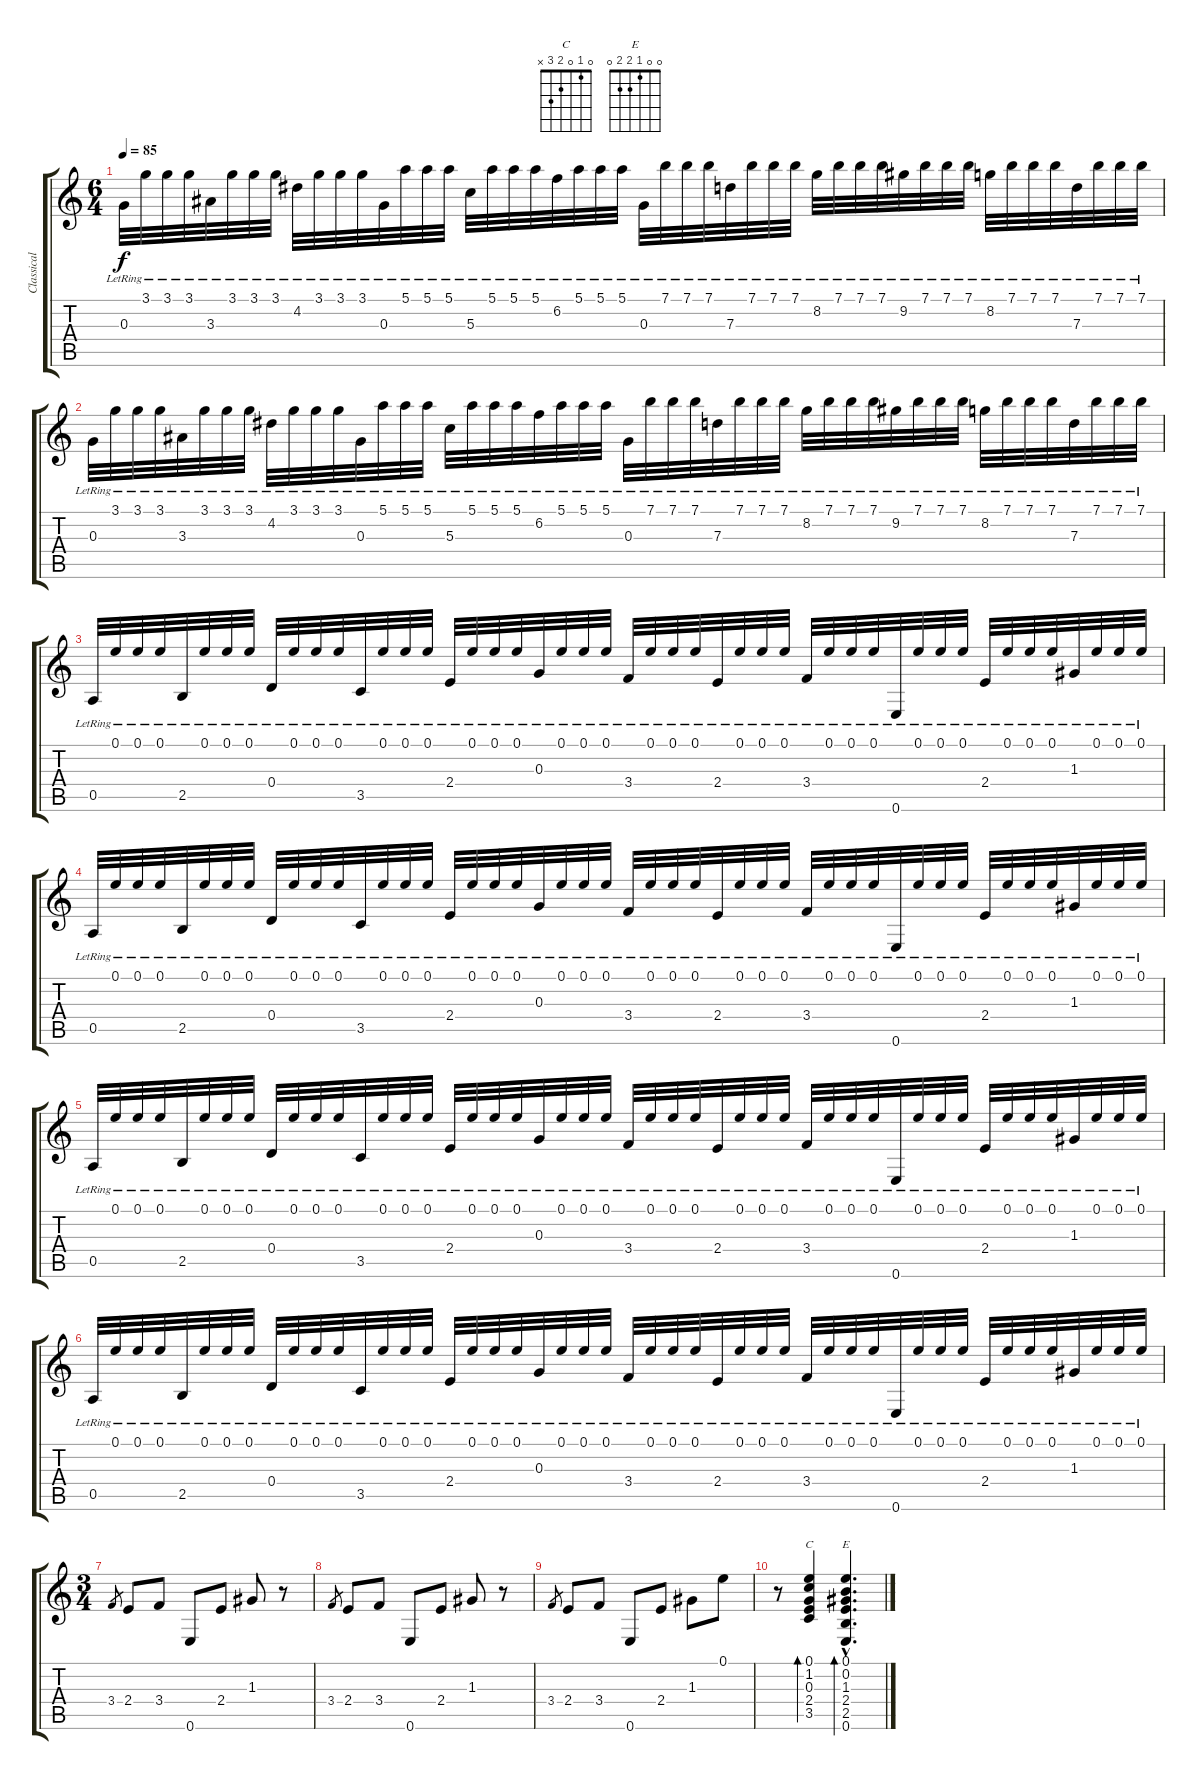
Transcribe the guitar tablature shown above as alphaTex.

\track ("Classical Guitar" "Classical ") {instrument acousticguitarnylon}
\staff {score tabs}
\tuning (E4 B3 G3 D3 A2 E2) {hide}
\chord ("C" 0 1 0 2 3 x)
\chord ("E" 0 0 1 2 2 0)
\ts (6 4)
\tempo 85
\clef g2
\ks c
0.3{lr}.32{dy f} 3.1{lr}.32 3.1{lr}.32 3.1{lr}.32 3.3{lr}.32 3.1{lr}.32 3.1{lr}.32 3.1{lr}.32 4.2{lr}.32 3.1{lr}.32 3.1{lr}.32 3.1{lr}.32 0.3{lr}.32 5.1{lr}.32 5.1{lr}.32 5.1{lr}.32 5.3{lr}.32 5.1{lr}.32 5.1{lr}.32 5.1{lr}.32 6.2{lr}.32 5.1{lr}.32 5.1{lr}.32 5.1{lr}.32 0.3{lr}.32 7.1{lr}.32 7.1{lr}.32 7.1{lr}.32 7.3{lr}.32 7.1{lr}.32 7.1{lr}.32 7.1{lr}.32 8.2{lr}.32 7.1{lr}.32 7.1{lr}.32 7.1{lr}.32 9.2{lr}.32 7.1{lr}.32 7.1{lr}.32 7.1{lr}.32 8.2{lr}.32 7.1{lr}.32 7.1{lr}.32 7.1{lr}.32 7.3{lr}.32 7.1{lr}.32 7.1{lr}.32 7.1{lr}.32 |
0.3{lr}.32 3.1{lr}.32 3.1{lr}.32 3.1{lr}.32 3.3{lr}.32 3.1{lr}.32 3.1{lr}.32 3.1{lr}.32 4.2{lr}.32 3.1{lr}.32 3.1{lr}.32 3.1{lr}.32 0.3{lr}.32 5.1{lr}.32 5.1{lr}.32 5.1{lr}.32 5.3{lr}.32 5.1{lr}.32 5.1{lr}.32 5.1{lr}.32 6.2{lr}.32 5.1{lr}.32 5.1{lr}.32 5.1{lr}.32 0.3{lr}.32 7.1{lr}.32 7.1{lr}.32 7.1{lr}.32 7.3{lr}.32 7.1{lr}.32 7.1{lr}.32 7.1{lr}.32 8.2{lr}.32 7.1{lr}.32 7.1{lr}.32 7.1{lr}.32 9.2{lr}.32 7.1{lr}.32 7.1{lr}.32 7.1{lr}.32 8.2{lr}.32 7.1{lr}.32 7.1{lr}.32 7.1{lr}.32 7.3{lr}.32 7.1{lr}.32 7.1{lr}.32 7.1{lr}.32 |
0.5{lr}.32 0.1{lr}.32 0.1{lr}.32 0.1{lr}.32 2.5{lr}.32 0.1{lr}.32 0.1{lr}.32 0.1{lr}.32 0.4{lr}.32 0.1{lr}.32 0.1{lr}.32 0.1{lr}.32 3.5{lr}.32 0.1{lr}.32 0.1{lr}.32 0.1{lr}.32 2.4{lr}.32 0.1{lr}.32 0.1{lr}.32 0.1{lr}.32 0.3{lr}.32 0.1{lr}.32 0.1{lr}.32 0.1{lr}.32 3.4{lr}.32 0.1{lr}.32 0.1{lr}.32 0.1{lr}.32 2.4{lr}.32 0.1{lr}.32 0.1{lr}.32 0.1{lr}.32 3.4{lr}.32 0.1{lr}.32 0.1{lr}.32 0.1{lr}.32 0.6{lr}.32 0.1{lr}.32 0.1{lr}.32 0.1{lr}.32 2.4{lr}.32 0.1{lr}.32 0.1{lr}.32 0.1{lr}.32 1.3{lr}.32 0.1{lr}.32 0.1{lr}.32 0.1{lr}.32 |
0.5{lr}.32 0.1{lr}.32 0.1{lr}.32 0.1{lr}.32 2.5{lr}.32 0.1{lr}.32 0.1{lr}.32 0.1{lr}.32 0.4{lr}.32 0.1{lr}.32 0.1{lr}.32 0.1{lr}.32 3.5{lr}.32 0.1{lr}.32 0.1{lr}.32 0.1{lr}.32 2.4{lr}.32 0.1{lr}.32 0.1{lr}.32 0.1{lr}.32 0.3{lr}.32 0.1{lr}.32 0.1{lr}.32 0.1{lr}.32 3.4{lr}.32 0.1{lr}.32 0.1{lr}.32 0.1{lr}.32 2.4{lr}.32 0.1{lr}.32 0.1{lr}.32 0.1{lr}.32 3.4{lr}.32 0.1{lr}.32 0.1{lr}.32 0.1{lr}.32 0.6{lr}.32 0.1{lr}.32 0.1{lr}.32 0.1{lr}.32 2.4{lr}.32 0.1{lr}.32 0.1{lr}.32 0.1{lr}.32 1.3{lr}.32 0.1{lr}.32 0.1{lr}.32 0.1{lr}.32 |
0.5{lr}.32 0.1{lr}.32 0.1{lr}.32 0.1{lr}.32 2.5{lr}.32 0.1{lr}.32 0.1{lr}.32 0.1{lr}.32 0.4{lr}.32 0.1{lr}.32 0.1{lr}.32 0.1{lr}.32 3.5{lr}.32 0.1{lr}.32 0.1{lr}.32 0.1{lr}.32 2.4{lr}.32 0.1{lr}.32 0.1{lr}.32 0.1{lr}.32 0.3{lr}.32 0.1{lr}.32 0.1{lr}.32 0.1{lr}.32 3.4{lr}.32 0.1{lr}.32 0.1{lr}.32 0.1{lr}.32 2.4{lr}.32 0.1{lr}.32 0.1{lr}.32 0.1{lr}.32 3.4{lr}.32 0.1{lr}.32 0.1{lr}.32 0.1{lr}.32 0.6{lr}.32 0.1{lr}.32 0.1{lr}.32 0.1{lr}.32 2.4{lr}.32 0.1{lr}.32 0.1{lr}.32 0.1{lr}.32 1.3{lr}.32 0.1{lr}.32 0.1{lr}.32 0.1{lr}.32 |
0.5{lr}.32 0.1{lr}.32 0.1{lr}.32 0.1{lr}.32 2.5{lr}.32 0.1{lr}.32 0.1{lr}.32 0.1{lr}.32 0.4{lr}.32 0.1{lr}.32 0.1{lr}.32 0.1{lr}.32 3.5{lr}.32 0.1{lr}.32 0.1{lr}.32 0.1{lr}.32 2.4{lr}.32 0.1{lr}.32 0.1{lr}.32 0.1{lr}.32 0.3{lr}.32 0.1{lr}.32 0.1{lr}.32 0.1{lr}.32 3.4{lr}.32 0.1{lr}.32 0.1{lr}.32 0.1{lr}.32 2.4{lr}.32 0.1{lr}.32 0.1{lr}.32 0.1{lr}.32 3.4{lr}.32 0.1{lr}.32 0.1{lr}.32 0.1{lr}.32 0.6{lr}.32 0.1{lr}.32 0.1{lr}.32 0.1{lr}.32 2.4{lr}.32 0.1{lr}.32 0.1{lr}.32 0.1{lr}.32 1.3{lr}.32 0.1{lr}.32 0.1{lr}.32 0.1{lr}.32 |
\ts (3 4)
3.4.8{gr} 2.4.8 3.4.8 0.6.8 2.4.8 1.3.8 r.8 |
3.4.8{gr} 2.4.8 3.4.8 0.6.8 2.4.8 1.3.8 r.8 |
3.4.8{gr} 2.4.8 3.4.8 0.6.8 2.4.8 1.3.8 0.1.8 |
r.8 (0.1 1.2 0.3 2.4 3.5).4{bd 60 ch "C"} (0.1{hac} 0.2{hac} 1.3{hac} 2.4{hac} 2.5{hac} 0.6{hac}).4{d bd 60 ch "E"}
